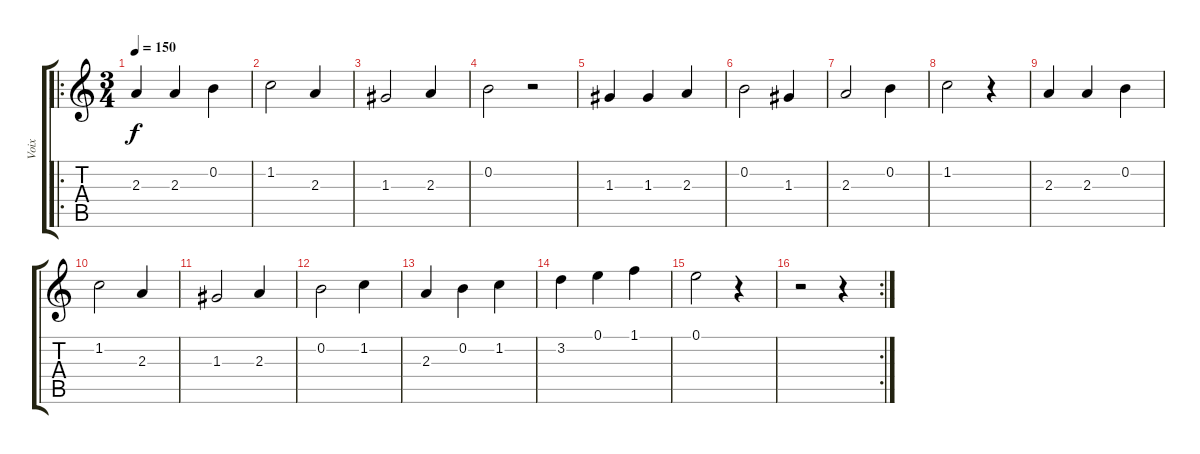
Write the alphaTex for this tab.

\track ("Voix" "Voix") {instrument acousticguitarnylon}
\staff {score tabs}
\tuning (E4 B3 G3 D3 A2 E2) {hide}
\ro
\ts (3 4)
\tempo 150
\clef g2
\ks aminor
2.3.4{dy f instrument acousticguitarnylon} 2.3.4 0.2.4 |
\ks c
1.2.2 2.3.4 |
1.3.2 2.3.4 |
0.2.2 r.2 |
1.3.4 1.3.4 2.3.4 |
0.2.2 1.3.4 |
2.3.2 0.2.4 |
1.2.2 r.4 |
2.3.4 2.3.4 0.2.4 |
1.2.2 2.3.4 |
1.3.2 2.3.4 |
0.2.2 1.2.4 |
2.3.4 0.2.4 1.2.4 |
3.2.4 0.1.4 1.1.4 |
0.1.2 r.4 |
\rc 2
r.2 r.4
